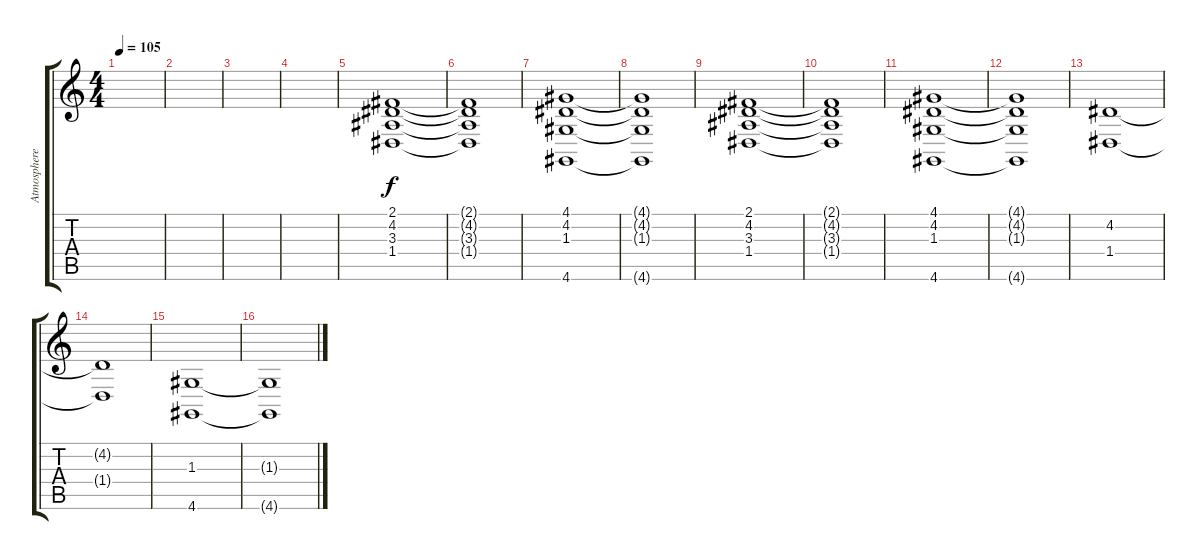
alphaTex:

\track ("Atmosphere" "Atmosphere") {instrument pad2warm}
\staff {score tabs}
\tuning (E4 B3 G3 D3 A2 E2) {hide}
\ts (4 4)
\tempo 105
\clef g2
\ks c
|
|
|
|
(2.1 4.2 3.3 1.4).1 |
(2.1{t} 4.2{t} 3.3{t} 1.4{t}).1 |
(4.1 4.2 1.3 4.6).1 |
(4.1{t} 4.2{t} 1.3{t} 4.6{t}).1 |
(2.1 4.2 3.3 1.4).1 |
(2.1{t} 4.2{t} 3.3{t} 1.4{t}).1 |
(4.1 4.2 1.3 4.6).1 |
(4.1{t} 4.2{t} 1.3{t} 4.6{t}).1 |
(4.2 1.4).1 |
(4.2{t} 1.4{t}).1 |
(1.3 4.6).1 |
(1.3{t} 4.6{t}).1
